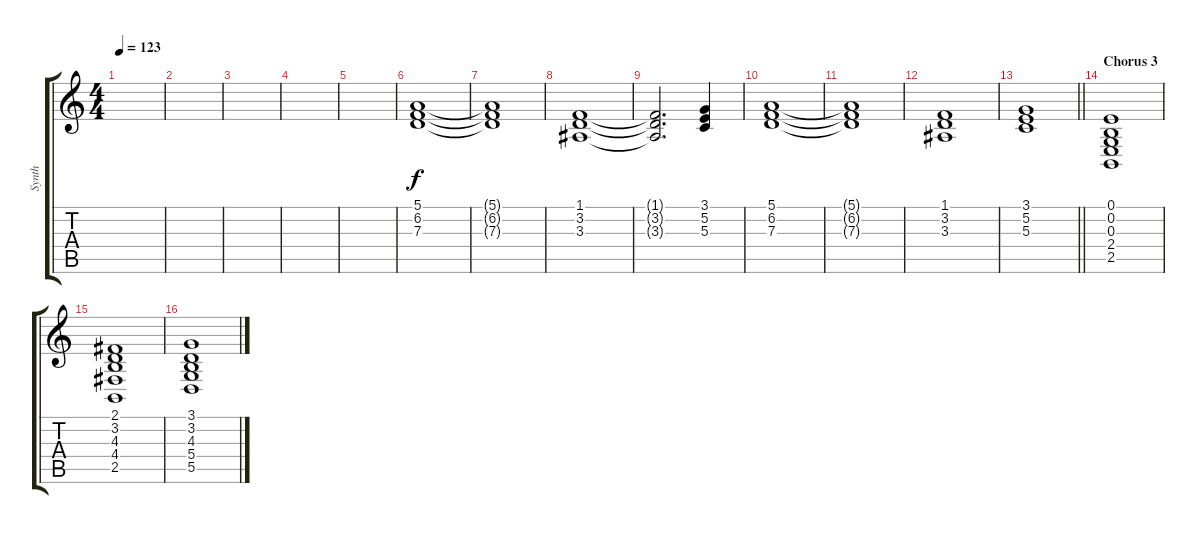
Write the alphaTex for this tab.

\track ("Synth" "Synth") {instrument fx7echoes}
\staff {score tabs}
\tuning (E4 B3 G3 D3 A2 E2) {hide}
\ts (4 4)
\tempo 123
\clef g2
\ks c
|
|
|
|
|
(5.1 6.2 7.3).1 |
(5.1{t} 6.2{t} 7.3{t}).1 |
(1.1 3.2 3.3).1 |
(1.1{t} 3.2{t} 3.3{t}).2{d} (3.1 5.2 5.3).4 |
(5.1 6.2 7.3).1 |
(5.1{t} 6.2{t} 7.3{t}).1 |
(1.1 3.2 3.3).1 |
\barLineRight lightlight
(3.1 5.2 5.3).1 |
\section ("" "Chorus 3")
(0.1 0.2 0.3 2.4 2.5).1 |
(2.1 3.2 4.3 4.4 2.5).1 |
(3.1 3.2 4.3 5.4 5.5).1
